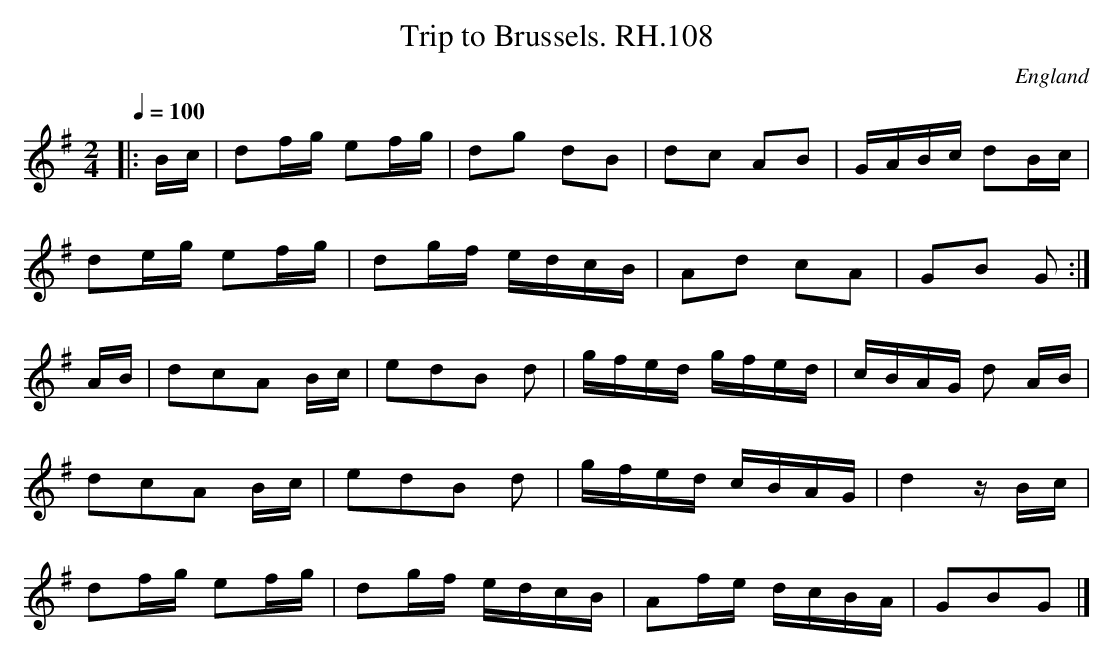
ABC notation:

X:1
T:Trip to Brussels. RH.108
L:1/16
M:2/4
O:England
Q:1/4=100
K:G
|:Bc|d2fg e2fg|d2g2 d2B2|d2c2 A2B2|GABc d2Bc|!
d2eg e2fg|d2gf edcB|A2d2 c2A2|G2B2 G2:|!
AB|d2c2A2 Bc|e2d2B2 d2|gfed gfed|cBAG d2 AB|!
d2c2A2 Bc|e2d2B2 d2|gfed cBAG|d4 zBc|!
d2fg e2fg|d2gf edcB|A2fe dcBA|G2B2G2|]
